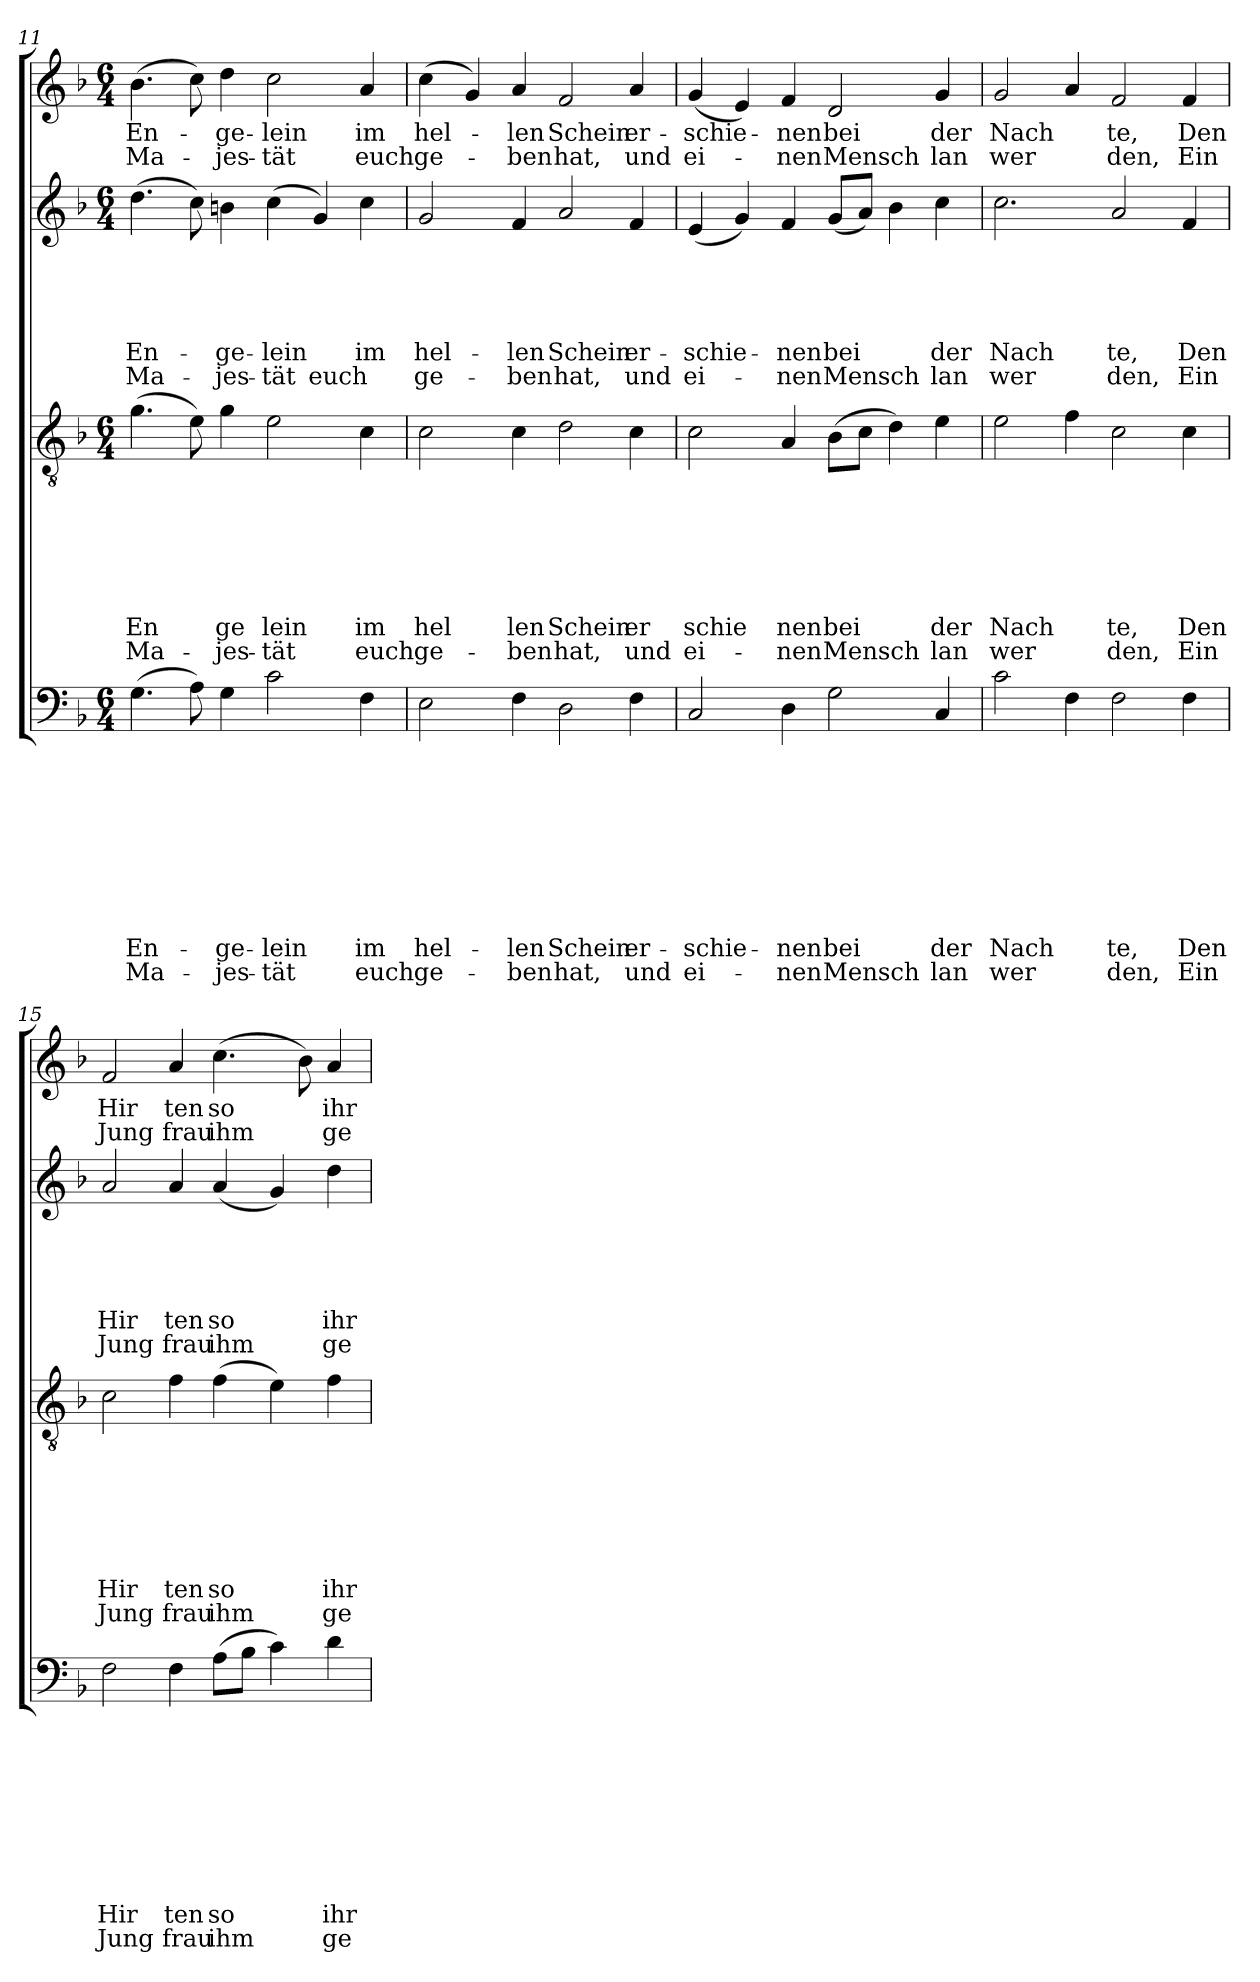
**kern	**text	**text	**text	**text	**text	**text	**text	**text	**text	**text	**kern	**text	**text	**text	**text	**text	**text	**text	**text	**kern	**text	**text	**text	**text	**text	**text	**kern	**text	**text
*part4	*part4	*part4	*part4	*part4	*part4	*part4	*part4	*part4	*part4	*part4	*part3	*part3	*part3	*part3	*part3	*part3	*part3	*part3	*part3	*part2	*part2	*part2	*part2	*part2	*part2	*part2	*part1	*part1	*part1
*staff4	*staff4	*staff4	*staff4	*staff4	*staff4	*staff4	*staff4	*staff4	*staff4	*staff4	*staff3	*staff3	*staff3	*staff3	*staff3	*staff3	*staff3	*staff3	*staff3	*staff2	*staff2	*staff2	*staff2	*staff2	*staff2	*staff2	*staff1	*staff1	*staff1
*clefF4	*	*	*	*	*	*	*	*	*	*	*clefGv2	*	*	*	*	*	*	*	*	*clefG2	*	*	*	*	*	*	*clefG2	*	*
*k[b-]	*	*	*	*	*	*	*	*	*	*	*k[b-]	*	*	*	*	*	*	*	*	*k[b-]	*	*	*	*	*	*	*k[b-]	*	*
*F:	*	*	*	*	*	*	*	*	*	*	*F:	*	*	*	*	*	*	*	*	*F:	*	*	*	*	*	*	*F:	*	*
*M6/4	*	*	*	*	*	*	*	*	*	*	*M6/4	*	*	*	*	*	*	*	*	*M6/4	*	*	*	*	*	*	*M6/4	*	*
=11	=11	=11	=11	=11	=11	=11	=11	=11	=11	=11	=11	=11	=11	=11	=11	=11	=11	=11	=11	=11	=11	=11	=11	=11	=11	=11	=11	=11	=11
!	!	!	!	!	!	!	!	!	!LO:LY:b:rj	!LO:LY:b:rj	!	!	!	!	!	!	!	!LO:LY:b:rj	!LO:LY:b:rj	!	!	!	!	!	!LO:LY:b:rj	!LO:LY:b:rj	!	!LO:LY:b:rj	!LO:LY:b:rj
(>4.G\	.	.	.	.	.	.	.	.	En-	Ma-	(>4.g\	.	.	.	.	.	.	En	Ma-	(>4.dd\	.	.	.	.	En-	Ma-	(>4.b-\	En-	Ma-
8A\)	.	.	.	.	.	.	.	.	.	.	8e\)	.	.	.	.	.	.	.	.	8cc\)	.	.	.	.	.	.	8cc\)	.	.
!	!	!	!	!	!	!	!	!	!LO:LY:b:rj	!LO:LY:b:rj	!	!	!	!	!	!	!	!LO:LY:b:rj	!LO:LY:b:rj	!	!	!	!	!	!LO:LY:b:rj	!LO:LY:b:rj	!	!LO:LY:b:rj	!LO:LY:b:rj
4G\	.	.	.	.	.	.	.	.	-ge-	-jes-	4g\	.	.	.	.	.	.	ge	-jes-	4bn\	.	.	.	.	-ge-	-jes-	4dd\	-ge-	-jes-
!	!	!	!	!	!	!	!	!	!LO:LY:b:rj	!LO:LY:b:rj	!	!	!	!	!	!	!	!LO:LY:b:rj	!LO:LY:b:rj	!	!	!	!	!	!LO:LY:b:rj	!LO:LY:b:rj	!	!LO:LY:b:rj	!LO:LY:b:rj
2c\	.	.	.	.	.	.	.	.	-lein	-tät	2e\	.	.	.	.	.	.	lein	-tät	(>4cc\	.	.	.	.	-lein	-tät	2cc\	-lein	-tät
!	!	!	!	!	!	!	!	!	!	!	!	!	!	!	!	!	!	!	!	!	!	!	!	!	!	!LO:LY:b:rj	!	!	!
.	.	.	.	.	.	.	.	.	.	.	.	.	.	.	.	.	.	.	.	4g/)	.	.	.	.	.	euch	.	.	.
!	!	!	!	!	!	!	!	!	!LO:LY:b:rj	!LO:LY:b:rj	!	!	!	!	!	!	!	!LO:LY:b:rj	!LO:LY:b:rj	!	!	!	!	!	!LO:LY:b:rj	!	!	!LO:LY:b:rj	!LO:LY:b:rj
4F\	.	.	.	.	.	.	.	.	im	euch	4c\	.	.	.	.	.	.	im	euch	4cc\	.	.	.	.	im	.	4a/	im	euch
=12	=12	=12	=12	=12	=12	=12	=12	=12	=12	=12	=12	=12	=12	=12	=12	=12	=12	=12	=12	=12	=12	=12	=12	=12	=12	=12	=12	=12	=12
!	!	!	!	!	!	!	!	!	!LO:LY:b:rj	!LO:LY:b:rj	!	!	!	!	!	!	!	!LO:LY:b:rj	!LO:LY:b:rj	!	!	!	!	!	!LO:LY:b:rj	!LO:LY:b:rj	!	!LO:LY:b:rj	!LO:LY:b:rj
2E\	.	.	.	.	.	.	.	.	hel-	ge-	2c\	.	.	.	.	.	.	hel	ge-	2g/	.	.	.	.	hel-	ge-	(>4cc\	hel-	ge-
.	.	.	.	.	.	.	.	.	.	.	.	.	.	.	.	.	.	.	.	.	.	.	.	.	.	.	4g/)	.	.
!	!	!	!	!	!	!	!	!	!LO:LY:b:rj	!LO:LY:b:rj	!	!	!	!	!	!	!	!LO:LY:b:rj	!LO:LY:b:rj	!	!	!	!	!	!LO:LY:b:rj	!LO:LY:b:rj	!	!LO:LY:b:rj	!LO:LY:b:rj
4F\	.	.	.	.	.	.	.	.	-len	-ben	4c\	.	.	.	.	.	.	len	-ben	4f/	.	.	.	.	-len	-ben	4a/	-len	-ben
!	!	!	!	!	!	!	!	!	!LO:LY:b:rj	!LO:LY:b:rj	!	!	!	!	!	!	!	!LO:LY:b:rj	!LO:LY:b:rj	!	!	!	!	!	!LO:LY:b:rj	!LO:LY:b:rj	!	!LO:LY:b:rj	!LO:LY:b:rj
2D\	.	.	.	.	.	.	.	.	Schein	hat,	2d\	.	.	.	.	.	.	Schein	hat,	2a/	.	.	.	.	Schein	hat,	2f/	Schein	hat,
!	!	!	!	!	!	!	!	!	!LO:LY:b:rj	!LO:LY:b:rj	!	!	!	!	!	!	!	!LO:LY:b:rj	!LO:LY:b:rj	!	!	!	!	!	!LO:LY:b:rj	!LO:LY:b:rj	!	!LO:LY:b:rj	!LO:LY:b:rj
4F\	.	.	.	.	.	.	.	.	er-	und	4c\	.	.	.	.	.	.	er	und	4f/	.	.	.	.	er-	und	4a/	er-	und
=13	=13	=13	=13	=13	=13	=13	=13	=13	=13	=13	=13	=13	=13	=13	=13	=13	=13	=13	=13	=13	=13	=13	=13	=13	=13	=13	=13	=13	=13
!	!	!	!	!	!	!	!	!	!LO:LY:b:rj	!LO:LY:b:rj	!	!	!	!	!	!	!	!LO:LY:b:rj	!LO:LY:b:rj	!	!	!	!	!	!LO:LY:b:rj	!LO:LY:b:rj	!	!LO:LY:b:rj	!LO:LY:b:rj
2C/	.	.	.	.	.	.	.	.	-schie-	ei-	2c\	.	.	.	.	.	.	schie	ei-	(<4e/	.	.	.	.	-schie-	ei-	(<4g/	-schie-	ei-
.	.	.	.	.	.	.	.	.	.	.	.	.	.	.	.	.	.	.	.	4g/)	.	.	.	.	.	.	4e/)	.	.
!	!	!	!	!	!	!	!	!	!LO:LY:b:rj	!LO:LY:b:rj	!	!	!	!	!	!	!	!LO:LY:b:rj	!LO:LY:b:rj	!	!	!	!	!	!LO:LY:b:rj	!LO:LY:b:rj	!	!LO:LY:b:rj	!LO:LY:b:rj
4D\	.	.	.	.	.	.	.	.	-nen	-nen	4A/	.	.	.	.	.	.	nen	-nen	4f/	.	.	.	.	-nen	-nen	4f/	-nen	-nen
!	!	!	!	!	!	!	!	!	!LO:LY:b:rj	!LO:LY:b:rj	!	!	!	!	!	!	!	!LO:LY:b:rj	!LO:LY:b:rj	!	!	!	!	!	!LO:LY:b:rj	!LO:LY:b:rj	!	!LO:LY:b:rj	!LO:LY:b:rj
2G\	.	.	.	.	.	.	.	.	bei	Mensch	(>8B-\L	.	.	.	.	.	.	bei	Mensch	(>8g/L	.	.	.	.	bei	Mensch	2d/	bei	Mensch
.	.	.	.	.	.	.	.	.	.	.	8c\J	.	.	.	.	.	.	.	.	8a/J)	.	.	.	.	.	.	.	.	.
.	.	.	.	.	.	.	.	.	.	.	4d\)	.	.	.	.	.	.	.	.	4b-\	.	.	.	.	.	.	.	.	.
!	!	!	!	!	!	!	!	!	!LO:LY:b:rj	!LO:LY:b:rj	!	!	!	!	!	!	!	!LO:LY:b:rj	!LO:LY:b:rj	!	!	!	!	!	!LO:LY:b:rj	!LO:LY:b:rj	!	!LO:LY:b:rj	!LO:LY:b:rj
4C/	.	.	.	.	.	.	.	.	der	lan	4e\	.	.	.	.	.	.	der	lan	4cc\	.	.	.	.	der	lan	4g/	der	lan
!!LO:LB:g=z
=14	=14	=14	=14	=14	=14	=14	=14	=14	=14	=14	=14	=14	=14	=14	=14	=14	=14	=14	=14	=14	=14	=14	=14	=14	=14	=14	=14	=14	=14
!	!	!	!	!	!	!	!	!	!LO:LY:b:rj	!LO:LY:b:rj	!	!	!	!	!	!	!	!LO:LY:b:rj	!LO:LY:b:rj	!	!	!	!	!	!LO:LY:b:rj	!LO:LY:b:rj	!	!LO:LY:b:rj	!LO:LY:b:rj
2c\	.	.	.	.	.	.	.	.	Nach	wer	2e\	.	.	.	.	.	.	Nach	wer	2.cc\	.	.	.	.	Nach	wer	2g/	Nach	wer
4F\	.	.	.	.	.	.	.	.	.	.	4f\	.	.	.	.	.	.	.	.	.	.	.	.	.	.	.	4a/	.	.
!	!	!	!	!	!	!	!	!	!LO:LY:b:rj	!LO:LY:b:rj	!	!	!	!	!	!	!	!LO:LY:b:rj	!LO:LY:b:rj	!	!	!	!	!	!LO:LY:b:rj	!LO:LY:b:rj	!	!LO:LY:b:rj	!LO:LY:b:rj
2F\	.	.	.	.	.	.	.	.	te,	den,	2c\	.	.	.	.	.	.	te,	den,	2a/	.	.	.	.	te,	den,	2f/	te,	den,
!	!	!	!	!	!	!	!	!	!LO:LY:b:rj	!LO:LY:b:rj	!	!	!	!	!	!	!	!LO:LY:b:rj	!LO:LY:b:rj	!	!	!	!	!	!LO:LY:b:rj	!LO:LY:b:rj	!	!LO:LY:b:rj	!LO:LY:b:rj
4F\	.	.	.	.	.	.	.	.	Den	Ein	4c\	.	.	.	.	.	.	Den	Ein	4f/	.	.	.	.	Den	Ein	4f/	Den	Ein
=15	=15	=15	=15	=15	=15	=15	=15	=15	=15	=15	=15	=15	=15	=15	=15	=15	=15	=15	=15	=15	=15	=15	=15	=15	=15	=15	=15	=15	=15
!	!	!	!	!	!	!	!	!	!LO:LY:b:rj	!LO:LY:b:rj	!	!	!	!	!	!	!	!LO:LY:b:rj	!LO:LY:b:rj	!	!	!	!	!	!LO:LY:b:rj	!LO:LY:b:rj	!	!LO:LY:b:rj	!LO:LY:b:rj
2F\	.	.	.	.	.	.	.	.	Hir	Jung	2c\	.	.	.	.	.	.	Hir	Jung	2a/	.	.	.	.	Hir	Jung	2f/	Hir	Jung
!	!	!	!	!	!	!	!	!	!LO:LY:b:rj	!LO:LY:b:rj	!	!	!	!	!	!	!	!LO:LY:b:rj	!LO:LY:b:rj	!	!	!	!	!	!LO:LY:b:rj	!LO:LY:b:rj	!	!LO:LY:b:rj	!LO:LY:b:rj
4F\	.	.	.	.	.	.	.	.	ten	frau	4f\	.	.	.	.	.	.	ten	frau	4a/	.	.	.	.	ten	frau	4a/	ten	frau
!	!	!	!	!	!	!	!	!	!LO:LY:b:rj	!LO:LY:b:rj	!	!	!	!	!	!	!	!LO:LY:b:rj	!LO:LY:b:rj	!	!	!	!	!	!LO:LY:b:rj	!LO:LY:b:rj	!	!LO:LY:b:rj	!LO:LY:b:rj
(>8A\L	.	.	.	.	.	.	.	.	so	ihm	(>4f\	.	.	.	.	.	.	so	ihm	(<4a/	.	.	.	.	so	ihm	(>4.cc\	so	ihm
8B-\J	.	.	.	.	.	.	.	.	.	.	.	.	.	.	.	.	.	.	.	.	.	.	.	.	.	.	.	.	.
4c\)	.	.	.	.	.	.	.	.	.	.	4e\)	.	.	.	.	.	.	.	.	4g/)	.	.	.	.	.	.	.	.	.
.	.	.	.	.	.	.	.	.	.	.	.	.	.	.	.	.	.	.	.	.	.	.	.	.	.	.	8b-\)	.	.
!	!	!	!	!	!	!	!	!	!LO:LY:b:rj	!LO:LY:b:rj	!	!	!	!	!	!	!	!LO:LY:b:rj	!LO:LY:b:rj	!	!	!	!	!	!LO:LY:b:rj	!LO:LY:b:rj	!	!LO:LY:b:rj	!LO:LY:b:rj
4d\	.	.	.	.	.	.	.	.	ihr	ge	4f\	.	.	.	.	.	.	ihr	ge	4dd\	.	.	.	.	ihr	ge	4a/	ihr	ge
=	=	=	=	=	=	=	=	=	=	=	=	=	=	=	=	=	=	=	=	=	=	=	=	=	=	=	=	=	=
*-	*-	*-	*-	*-	*-	*-	*-	*-	*-	*-	*-	*-	*-	*-	*-	*-	*-	*-	*-	*-	*-	*-	*-	*-	*-	*-	*-	*-	*-
